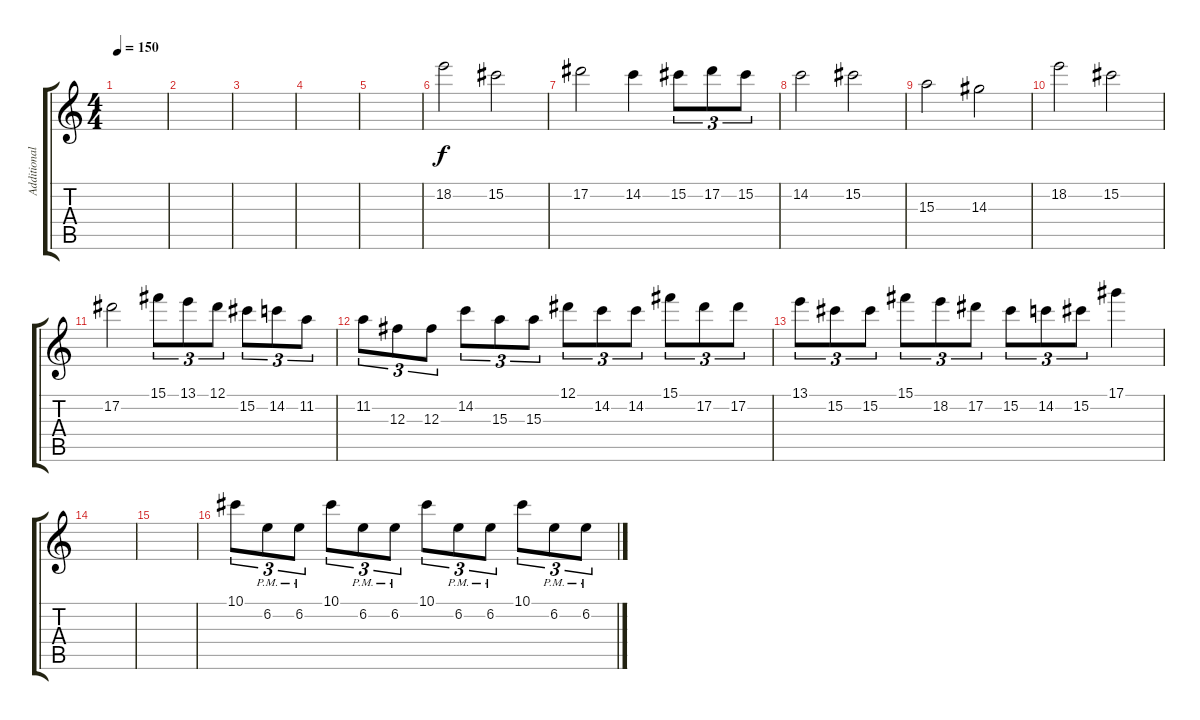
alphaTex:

\track ("Additional Guitar" "Additional") {instrument overdrivenguitar}
\staff {score tabs}
\tuning (Eb4 Bb3 Gb3 Db3 Ab2 Db2) {hide}
\ts (4 4)
\tempo 150
\clef g2
\ks c
|
|
|
|
|
18.2.2 15.2.2 |
17.2.2 14.2.4 15.2.8{tu (3 2)} 17.2.8{tu (3 2)} 15.2.8{tu (3 2)} |
14.2.2 15.2.2 |
15.3.2 14.3.2 |
18.2.2 15.2.2 |
17.2.2 15.1.8{tu (3 2)} 13.1.8{tu (3 2)} 12.1.8{tu (3 2)} 15.2.8{tu (3 2)} 14.2.8{tu (3 2)} 11.2.8{tu (3 2)} |
11.2.8{tu (3 2)} 12.3.8{tu (3 2)} 12.3.8{tu (3 2)} 14.2.8{tu (3 2)} 15.3.8{tu (3 2)} 15.3.8{tu (3 2)} 12.1.8{tu (3 2)} 14.2.8{tu (3 2)} 14.2.8{tu (3 2)} 15.1.8{tu (3 2)} 17.2.8{tu (3 2)} 17.2.8{tu (3 2)} |
13.1.8{tu (3 2)} 15.2.8{tu (3 2)} 15.2.8{tu (3 2)} 15.1.8{tu (3 2)} 18.2.8{tu (3 2)} 17.2.8{tu (3 2)} 15.2.8{tu (3 2)} 14.2.8{tu (3 2)} 15.2.8{tu (3 2)} 17.1.4 |
|
|
10.1.8{tu (3 2)} 6.2{pm}.8{tu (3 2)} 6.2{pm}.8{tu (3 2)} 10.1.8{tu (3 2)} 6.2{pm}.8{tu (3 2)} 6.2{pm}.8{tu (3 2)} 10.1.8{tu (3 2)} 6.2{pm}.8{tu (3 2)} 6.2{pm}.8{tu (3 2)} 10.1.8{tu (3 2)} 6.2{pm}.8{tu (3 2)} 6.2{pm}.8{tu (3 2)}
